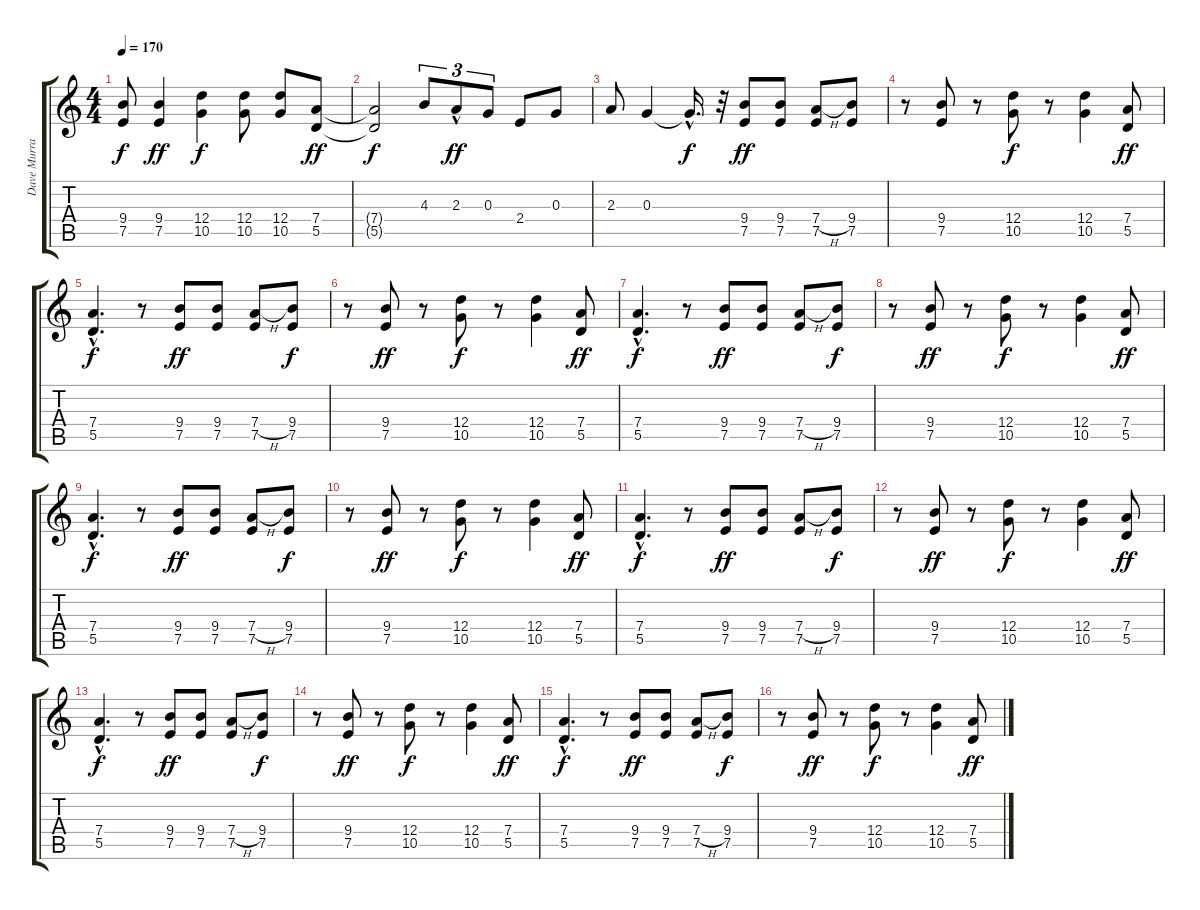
\track ("Dave Murray" "Dave Murra") {instrument overdrivenguitar}
\staff {score tabs}
\tuning (E4 B3 G3 D3 A2 E2) {hide}
\ts (4 4)
\tempo 170
\clef g2
\ks c
(9.4{t} 7.5{t}).8{dy f} (9.4 7.5).4{dy ff} (12.4 10.5).4{dy f} (12.4 10.5).8 (12.4 10.5).8 (7.4 5.5).8{dy ff} |
(7.4{t} 5.5{t}).2{dy f} 4.3.8{tu (3 2)} 2.3{hac}.8{tu (3 2) dy ff} 0.3.8{tu (3 2)} 2.4.8 0.3.8 |
2.3.8 0.3.4 0.3{hac t}.16{d dy f} r.32 (9.4 7.5).8{dy ff} (9.4 7.5).8 (7.4{h} 7.5).8 (9.4 7.5).8 |
r.8 (9.4 7.5).8 r.8 (12.4 10.5).8{dy f} r.8 (12.4 10.5).4 (7.4 5.5).8{dy ff} |
(7.4{hac} 5.5{hac}).4{d dy f} r.8 (9.4 7.5).8{dy ff} (9.4 7.5).8 (7.4{h} 7.5).8 (9.4 7.5).8{dy f} |
r.8 (9.4 7.5).8{dy ff} r.8 (12.4 10.5).8{dy f} r.8 (12.4 10.5).4 (7.4 5.5).8{dy ff} |
(7.4{hac} 5.5{hac}).4{d dy f} r.8 (9.4 7.5).8{dy ff} (9.4 7.5).8 (7.4{h} 7.5).8 (9.4 7.5).8{dy f} |
r.8 (9.4 7.5).8{dy ff} r.8 (12.4 10.5).8{dy f} r.8 (12.4 10.5).4 (7.4 5.5).8{dy ff} |
(7.4{hac} 5.5{hac}).4{d dy f} r.8 (9.4 7.5).8{dy ff} (9.4 7.5).8 (7.4{h} 7.5).8 (9.4 7.5).8{dy f} |
r.8 (9.4 7.5).8{dy ff} r.8 (12.4 10.5).8{dy f} r.8 (12.4 10.5).4 (7.4 5.5).8{dy ff} |
(7.4{hac} 5.5{hac}).4{d dy f} r.8 (9.4 7.5).8{dy ff} (9.4 7.5).8 (7.4{h} 7.5).8 (9.4 7.5).8{dy f} |
r.8 (9.4 7.5).8{dy ff} r.8 (12.4 10.5).8{dy f} r.8 (12.4 10.5).4 (7.4 5.5).8{dy ff} |
(7.4{hac} 5.5{hac}).4{d dy f} r.8 (9.4 7.5).8{dy ff} (9.4 7.5).8 (7.4{h} 7.5).8 (9.4 7.5).8{dy f} |
r.8 (9.4 7.5).8{dy ff} r.8 (12.4 10.5).8{dy f} r.8 (12.4 10.5).4 (7.4 5.5).8{dy ff} |
(7.4{hac} 5.5{hac}).4{d dy f} r.8 (9.4 7.5).8{dy ff} (9.4 7.5).8 (7.4{h} 7.5).8 (9.4 7.5).8{dy f} |
r.8 (9.4 7.5).8{dy ff} r.8 (12.4 10.5).8{dy f} r.8 (12.4 10.5).4 (7.4 5.5).8{dy ff}
